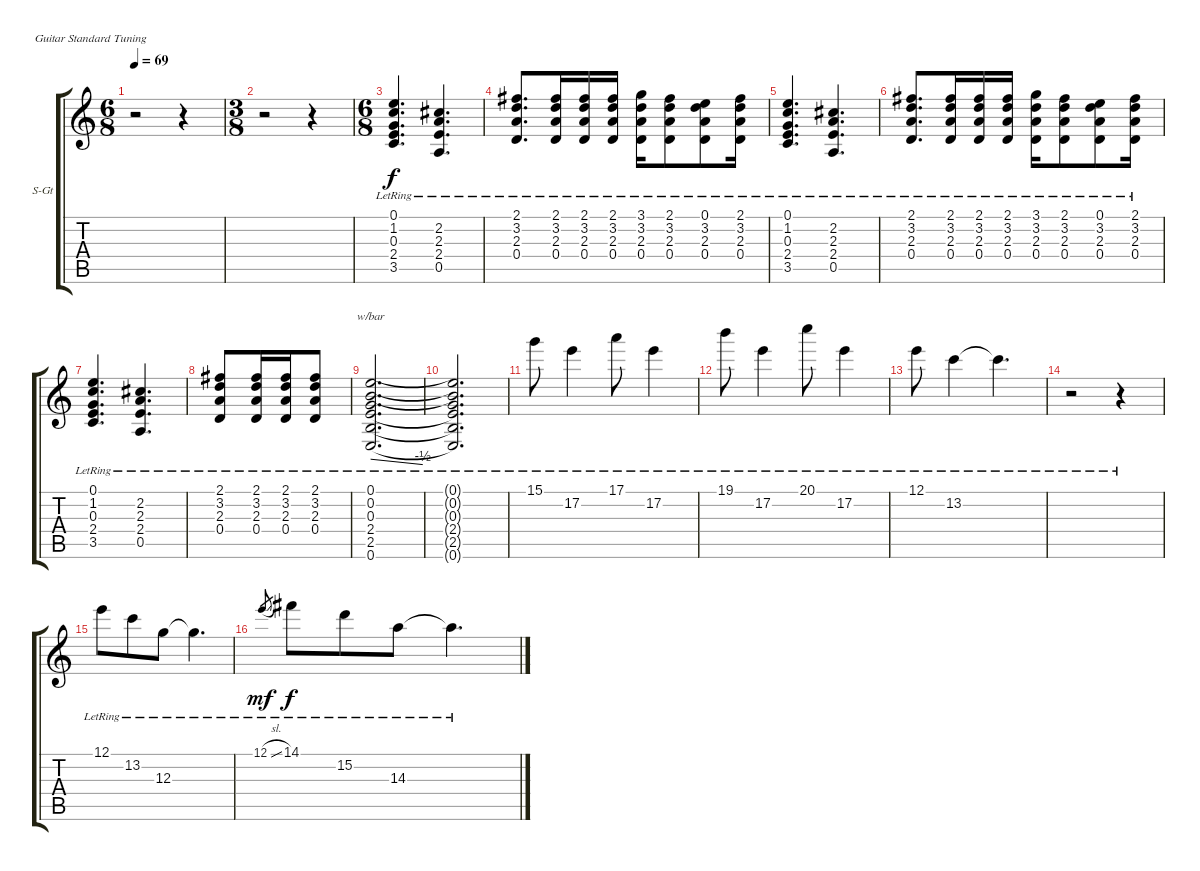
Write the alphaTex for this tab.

\bracketExtendMode groupsimilarinstruments
\firstSystemTrackNameOrientation horizontal
\otherSystemsTrackNameOrientation horizontal
\track ("Guitar 2" "S-Gt") {instrument acousticguitarsteel}
\staff {score tabs}
\tuning (E4 B3 G3 D3 A2 E2)
\ts (6 8)
\tempo 69
\clef g2
\ks c
r.2{dy f} r.4 |
\ts (3 8)
r.2 r.4 |
\ts (6 8)
(0.1{lr} 1.2{lr} 0.3{lr} 2.4{lr} 3.5{lr}).4{d} (2.2{lr} 2.3{lr} 2.4{lr} 0.5{lr}).4{d} |
(2.1{lr} 3.2{lr} 2.3{lr} 0.4{lr}).8{d} (2.1{lr} 3.2{lr} 2.3{lr} 0.4{lr}).16 (2.1{lr} 3.2{lr} 2.3{lr} 0.4{lr}).16 (2.1{lr} 3.2{lr} 2.3{lr} 0.4{lr}).16 (3.1{lr} 3.2{lr} 2.3{lr} 0.4{lr}).16 (2.1{lr} 3.2{lr} 2.3{lr} 0.4{lr}).8 (0.1{lr} 3.2{lr} 2.3{lr} 0.4{lr}).8 (2.1{lr} 3.2{lr} 2.3{lr} 0.4{lr}).16 |
(0.1{lr} 1.2{lr} 0.3{lr} 2.4{lr} 3.5{lr}).4{d} (2.2{lr} 2.3{lr} 2.4{lr} 0.5{lr}).4{d} |
(2.1{lr} 3.2{lr} 2.3{lr} 0.4{lr}).8{d} (2.1{lr} 3.2{lr} 2.3{lr} 0.4{lr}).16 (2.1{lr} 3.2{lr} 2.3{lr} 0.4{lr}).16 (2.1{lr} 3.2{lr} 2.3{lr} 0.4{lr}).16 (3.1{lr} 3.2{lr} 2.3{lr} 0.4{lr}).16 (2.1{lr} 3.2{lr} 2.3{lr} 0.4{lr}).8 (0.1{lr} 3.2{lr} 2.3{lr} 0.4{lr}).8 (2.1{lr} 3.2{lr} 2.3{lr} 0.4{lr}).16 |
(0.1{lr} 1.2{lr} 0.3{lr} 2.4{lr} 3.5{lr}).4{d} (2.2{lr} 2.3{lr} 2.4{lr} 0.5{lr}).4{d} |
(2.1{lr} 3.2{lr} 2.3{lr} 0.4{lr}).8 (2.1{lr} 3.2{lr} 2.3{lr} 0.4{lr}).16 (2.1{lr} 3.2{lr} 2.3{lr} 0.4{lr}).16 (2.1{lr} 3.2{lr} 2.3{lr} 0.4{lr}).8 |
(0.1{lr} 0.2{lr} 0.3{lr} 2.4{lr} 2.5{lr} 0.6{lr}).2{d tbe (dive default 0 0 60 -2)} |
(0.1{lr t} 0.2{lr t} 0.3{lr t} 2.4{lr t} 2.5{lr t} 0.6{lr t}).2{d} |
15.1{lr}.8 17.2{lr}.4 17.1{lr}.8 17.2{lr}.4 |
19.1{lr}.8 17.2{lr}.4 20.1{lr}.8 17.2{lr}.4 |
12.1{lr}.8 13.2{lr}.4 13.2{lr t}.4{d} |
r.2 r.4 |
12.1{lr}.8 13.2{lr}.8 12.3{lr}.8 12.3{lr t}.4{d} |
12.1{sl lr}.8{gr dy mf} 14.1{lr}.8{dy f} 15.2{lr}.8 14.3{lr}.8 14.3{lr t}.4{d}
